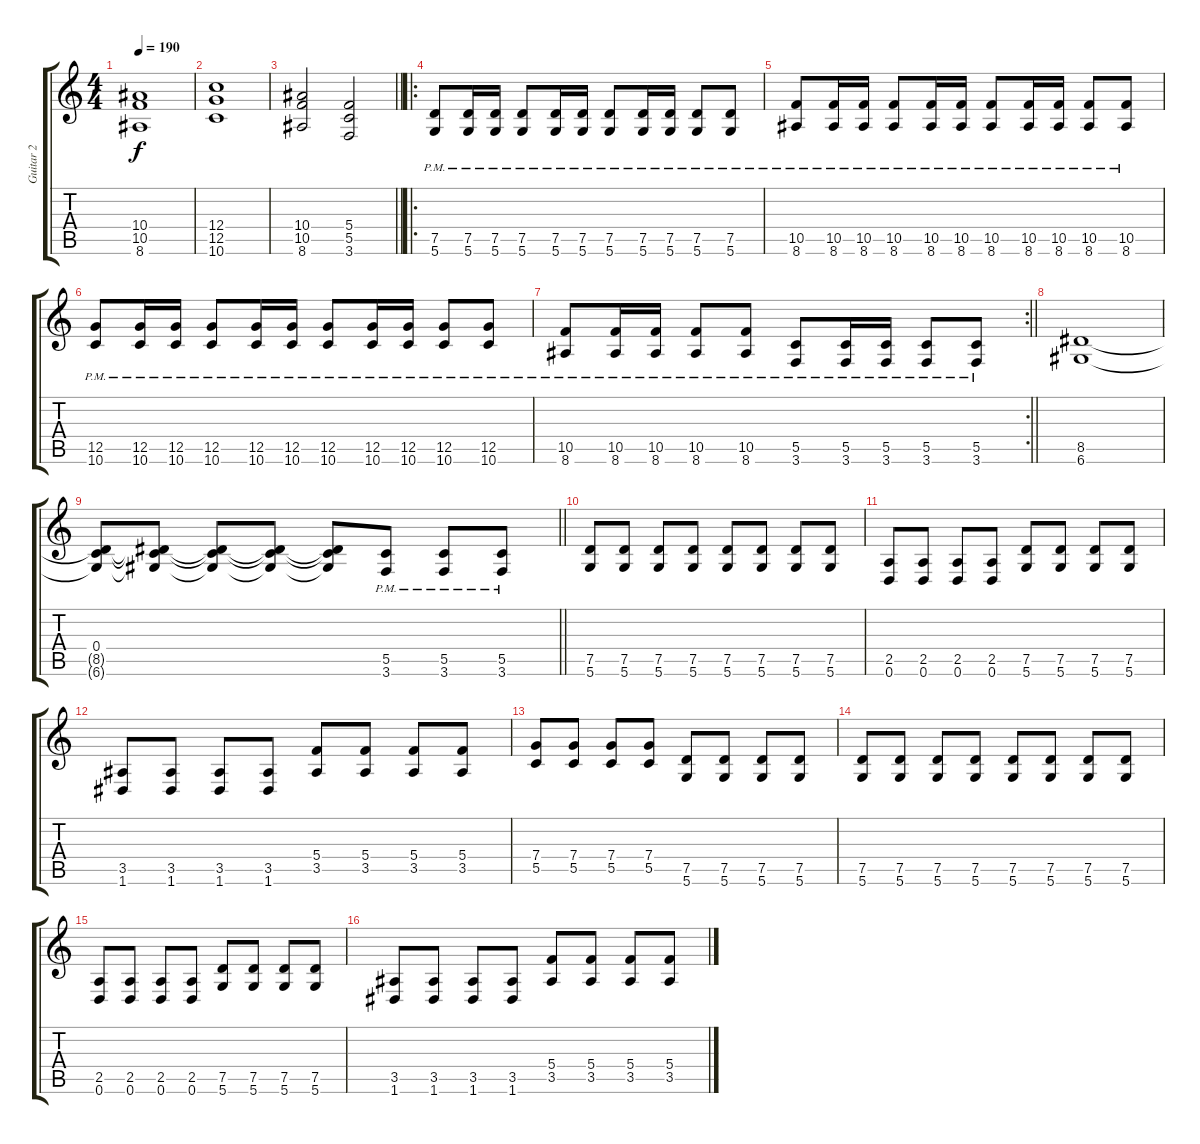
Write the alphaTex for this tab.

\track ("Guitar 2" "Guitar 2") {instrument distortionguitar}
\staff {score tabs}
\tuning (D4 A3 F3 C3 G2 D2) {hide}
\ts (4 4)
\tempo 190
\clef g2
\ks c
(10.4 10.5 8.6).1{dy f} |
(12.4 12.5 10.6).1 |
\barLineRight lightlight
(10.4 10.5 8.6).2 (5.4 5.5 3.6).2 |
\ro
\section ("" "")
(7.5{pm} 5.6{pm}).8 (7.5{pm} 5.6{pm}).16 (7.5{pm} 5.6{pm}).16 (7.5{pm} 5.6{pm}).8 (7.5{pm} 5.6{pm}).16 (7.5{pm} 5.6{pm}).16 (7.5{pm} 5.6{pm}).8 (7.5{pm} 5.6{pm}).16 (7.5{pm} 5.6{pm}).16 (7.5{pm} 5.6{pm}).8 (7.5{pm} 5.6{pm}).8 |
(10.5{pm} 8.6{pm}).8 (10.5{pm} 8.6{pm}).16 (10.5{pm} 8.6{pm}).16 (10.5{pm} 8.6{pm}).8 (10.5{pm} 8.6{pm}).16 (10.5{pm} 8.6{pm}).16 (10.5{pm} 8.6{pm}).8 (10.5{pm} 8.6{pm}).16 (10.5{pm} 8.6{pm}).16 (10.5{pm} 8.6{pm}).8 (10.5{pm} 8.6{pm}).8 |
(12.5{pm} 10.6{pm}).8 (12.5{pm} 10.6{pm}).16 (12.5{pm} 10.6{pm}).16 (12.5{pm} 10.6{pm}).8 (12.5{pm} 10.6{pm}).16 (12.5{pm} 10.6{pm}).16 (12.5{pm} 10.6{pm}).8 (12.5{pm} 10.6{pm}).16 (12.5{pm} 10.6{pm}).16 (12.5{pm} 10.6{pm}).8 (12.5{pm} 10.6{pm}).8 |
\rc 2
\barLineRight lightlight
(10.5{pm} 8.6{pm}).8 (10.5{pm} 8.6{pm}).16 (10.5{pm} 8.6{pm}).16 (10.5{pm} 8.6{pm}).8 (10.5{pm} 8.6{pm}).8 (5.5{pm} 3.6{pm}).8 (5.5{pm} 3.6{pm}).16 (5.5{pm} 3.6{pm}).16 (5.5{pm} 3.6{pm}).8 (5.5{pm} 3.6{pm}).8 |
\section ("" "")
(8.5 6.6).1 |
\barLineRight lightlight
(0.4 8.5{t} 6.6{t}).8 (0.4{t} 8.5{t} 6.6{t}).8 (0.4{t} 8.5{t} 6.6{t}).8 (0.4{t} 8.5{t} 6.6{t}).8 (0.4{t} 8.5{t} 6.6{t}).8 (5.5{pm} 3.6{pm}).8 (5.5{pm} 3.6{pm}).8 (5.5{pm} 3.6{pm}).8 |
\section ("" "")
(7.5 5.6).8 (7.5 5.6).8 (7.5 5.6).8 (7.5 5.6).8 (7.5 5.6).8 (7.5 5.6).8 (7.5 5.6).8 (7.5 5.6).8 |
(2.5 0.6).8 (2.5 0.6).8 (2.5 0.6).8 (2.5 0.6).8 (7.5 5.6).8 (7.5 5.6).8 (7.5 5.6).8 (7.5 5.6).8 |
(3.5 1.6).8 (3.5 1.6).8 (3.5 1.6).8 (3.5 1.6).8 (5.4 3.5).8 (5.4 3.5).8 (5.4 3.5).8 (5.4 3.5).8 |
(7.4 5.5).8 (7.4 5.5).8 (7.4 5.5).8 (7.4 5.5).8 (7.5 5.6).8 (7.5 5.6).8 (7.5 5.6).8 (7.5 5.6).8 |
(7.5 5.6).8 (7.5 5.6).8 (7.5 5.6).8 (7.5 5.6).8 (7.5 5.6).8 (7.5 5.6).8 (7.5 5.6).8 (7.5 5.6).8 |
(2.5 0.6).8 (2.5 0.6).8 (2.5 0.6).8 (2.5 0.6).8 (7.5 5.6).8 (7.5 5.6).8 (7.5 5.6).8 (7.5 5.6).8 |
(3.5 1.6).8 (3.5 1.6).8 (3.5 1.6).8 (3.5 1.6).8 (5.4 3.5).8 (5.4 3.5).8 (5.4 3.5).8 (5.4 3.5).8
